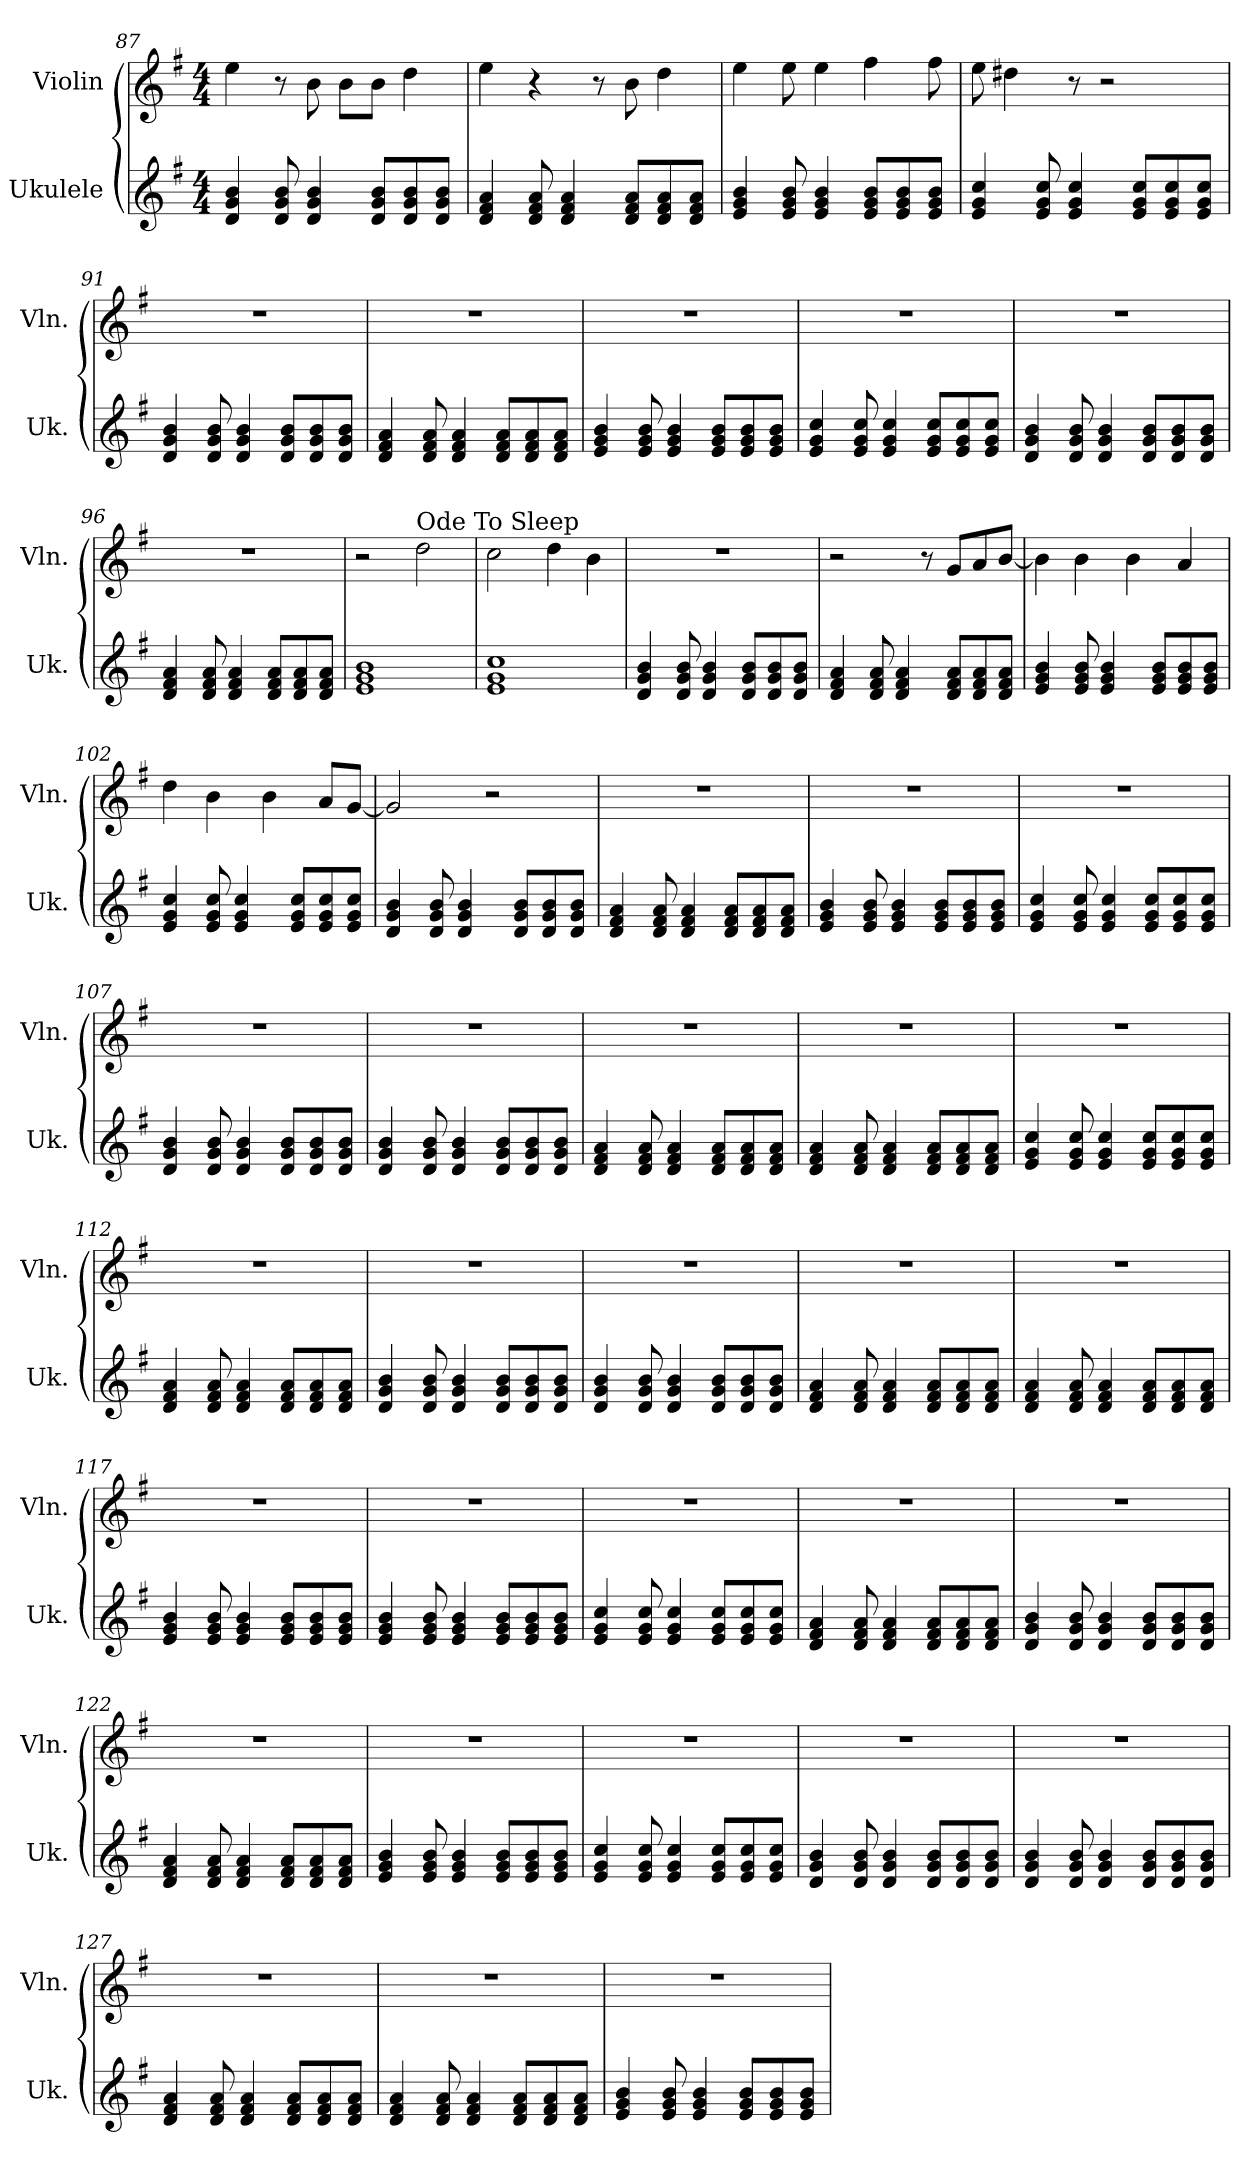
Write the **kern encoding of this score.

**kern	**kern
*part2	*part1
*staff2	*staff1
*I"Ukulele	*I"Violin
*I'Uk.	*I'Vln.
*clefG2	*clefG2
*k[f#]	*k[f#]
*M4/4	*M4/4
=87	=87
4d/ 4g/ 4b/	4ee\
8d/ 8g/ 8b/	8r
4d/ 4g/ 4b/	8b\
.	8b\L
8d/ 8g/ 8b/L	8b\J
8d/ 8g/ 8b/	4dd\
8d/ 8g/ 8b/J	.
=88	=88
4d/ 4f#/ 4a/	4ee\
8d/ 8f#/ 8a/	4r
4d/ 4f#/ 4a/	.
.	8r
8d/ 8f#/ 8a/L	8b\
8d/ 8f#/ 8a/	4dd\
8d/ 8f#/ 8a/J	.
=89	=89
4e/ 4g/ 4b/	4ee\
8e/ 8g/ 8b/	8ee\
4e/ 4g/ 4b/	4ee\
8e/ 8g/ 8b/L	4ff#\
8e/ 8g/ 8b/	.
8e/ 8g/ 8b/J	8ff#\
=90	=90
4e/ 4g/ 4cc/	8ee\
.	4dd#X\
8e/ 8g/ 8cc/	.
4e/ 4g/ 4cc/	8r
.	2r
8e/ 8g/ 8cc/L	.
8e/ 8g/ 8cc/	.
8e/ 8g/ 8cc/J	.
!!LO:PB:g=z
=91	=91
4d/ 4g/ 4b/	1r
8d/ 8g/ 8b/	.
4d/ 4g/ 4b/	.
8d/ 8g/ 8b/L	.
8d/ 8g/ 8b/	.
8d/ 8g/ 8b/J	.
=92	=92
4d/ 4f#/ 4a/	1r
8d/ 8f#/ 8a/	.
4d/ 4f#/ 4a/	.
8d/ 8f#/ 8a/L	.
8d/ 8f#/ 8a/	.
8d/ 8f#/ 8a/J	.
=93	=93
4e/ 4g/ 4b/	1r
8e/ 8g/ 8b/	.
4e/ 4g/ 4b/	.
8e/ 8g/ 8b/L	.
8e/ 8g/ 8b/	.
8e/ 8g/ 8b/J	.
=94	=94
4e/ 4g/ 4cc/	1r
8e/ 8g/ 8cc/	.
4e/ 4g/ 4cc/	.
8e/ 8g/ 8cc/L	.
8e/ 8g/ 8cc/	.
8e/ 8g/ 8cc/J	.
!!LO:LB:g=z
=95	=95
4d/ 4g/ 4b/	1r
8d/ 8g/ 8b/	.
4d/ 4g/ 4b/	.
8d/ 8g/ 8b/L	.
8d/ 8g/ 8b/	.
8d/ 8g/ 8b/J	.
=96	=96
4d/ 4f#/ 4a/	1r
8d/ 8f#/ 8a/	.
4d/ 4f#/ 4a/	.
8d/ 8f#/ 8a/L	.
8d/ 8f#/ 8a/	.
8d/ 8f#/ 8a/J	.
=97	=97
1e 1g 1b	2r
!	!LO:TX:a:t=Ode To Sleep
.	2dd\
=98	=98
1e 1g 1cc	2cc\
.	4dd\
.	4b\
!!LO:LB:g=z
=99	=99
4d/ 4g/ 4b/	1r
8d/ 8g/ 8b/	.
4d/ 4g/ 4b/	.
8d/ 8g/ 8b/L	.
8d/ 8g/ 8b/	.
8d/ 8g/ 8b/J	.
=100	=100
4d/ 4f#/ 4a/	2r
8d/ 8f#/ 8a/	.
4d/ 4f#/ 4a/	.
.	8r
8d/ 8f#/ 8a/L	8g/L
8d/ 8f#/ 8a/	8a/
8d/ 8f#/ 8a/J	[8b/J
=101	=101
4e/ 4g/ 4b/	4b\]
8e/ 8g/ 8b/	4b\
4e/ 4g/ 4b/	.
.	4b\
8e/ 8g/ 8b/L	.
8e/ 8g/ 8b/	4a/
8e/ 8g/ 8b/J	.
=102	=102
4e/ 4g/ 4cc/	4dd\
8e/ 8g/ 8cc/	4b\
4e/ 4g/ 4cc/	.
.	4b\
8e/ 8g/ 8cc/L	.
8e/ 8g/ 8cc/	8a/L
8e/ 8g/ 8cc/J	[8g/J
!!LO:LB:g=z
=103	=103
4d/ 4g/ 4b/	2g/]
8d/ 8g/ 8b/	.
4d/ 4g/ 4b/	.
.	2r
8d/ 8g/ 8b/L	.
8d/ 8g/ 8b/	.
8d/ 8g/ 8b/J	.
=104	=104
4d/ 4f#/ 4a/	1r
8d/ 8f#/ 8a/	.
4d/ 4f#/ 4a/	.
8d/ 8f#/ 8a/L	.
8d/ 8f#/ 8a/	.
8d/ 8f#/ 8a/J	.
=105	=105
4e/ 4g/ 4b/	1r
8e/ 8g/ 8b/	.
4e/ 4g/ 4b/	.
8e/ 8g/ 8b/L	.
8e/ 8g/ 8b/	.
8e/ 8g/ 8b/J	.
=106	=106
4e/ 4g/ 4cc/	1r
8e/ 8g/ 8cc/	.
4e/ 4g/ 4cc/	.
8e/ 8g/ 8cc/L	.
8e/ 8g/ 8cc/	.
8e/ 8g/ 8cc/J	.
!!LO:LB:g=z
=107	=107
4d/ 4g/ 4b/	1r
8d/ 8g/ 8b/	.
4d/ 4g/ 4b/	.
8d/ 8g/ 8b/L	.
8d/ 8g/ 8b/	.
8d/ 8g/ 8b/J	.
=108	=108
4d/ 4g/ 4b/	1r
8d/ 8g/ 8b/	.
4d/ 4g/ 4b/	.
8d/ 8g/ 8b/L	.
8d/ 8g/ 8b/	.
8d/ 8g/ 8b/J	.
=109	=109
4d/ 4f#/ 4a/	1r
8d/ 8f#/ 8a/	.
4d/ 4f#/ 4a/	.
8d/ 8f#/ 8a/L	.
8d/ 8f#/ 8a/	.
8d/ 8f#/ 8a/J	.
=110	=110
4d/ 4f#/ 4a/	1r
8d/ 8f#/ 8a/	.
4d/ 4f#/ 4a/	.
8d/ 8f#/ 8a/L	.
8d/ 8f#/ 8a/	.
8d/ 8f#/ 8a/J	.
!!LO:LB:g=z
=111	=111
4e/ 4g/ 4cc/	1r
8e/ 8g/ 8cc/	.
4e/ 4g/ 4cc/	.
8e/ 8g/ 8cc/L	.
8e/ 8g/ 8cc/	.
8e/ 8g/ 8cc/J	.
=112	=112
4d/ 4f#/ 4a/	1r
8d/ 8f#/ 8a/	.
4d/ 4f#/ 4a/	.
8d/ 8f#/ 8a/L	.
8d/ 8f#/ 8a/	.
8d/ 8f#/ 8a/J	.
!!LO:PB:g=z
=113	=113
4d/ 4g/ 4b/	1r
8d/ 8g/ 8b/	.
4d/ 4g/ 4b/	.
8d/ 8g/ 8b/L	.
8d/ 8g/ 8b/	.
8d/ 8g/ 8b/J	.
=114	=114
4d/ 4g/ 4b/	1r
8d/ 8g/ 8b/	.
4d/ 4g/ 4b/	.
8d/ 8g/ 8b/L	.
8d/ 8g/ 8b/	.
8d/ 8g/ 8b/J	.
=115	=115
4d/ 4f#/ 4a/	1r
8d/ 8f#/ 8a/	.
4d/ 4f#/ 4a/	.
8d/ 8f#/ 8a/L	.
8d/ 8f#/ 8a/	.
8d/ 8f#/ 8a/J	.
=116	=116
4d/ 4f#/ 4a/	1r
8d/ 8f#/ 8a/	.
4d/ 4f#/ 4a/	.
8d/ 8f#/ 8a/L	.
8d/ 8f#/ 8a/	.
8d/ 8f#/ 8a/J	.
!!LO:LB:g=z
=117	=117
4e/ 4g/ 4b/	1r
8e/ 8g/ 8b/	.
4e/ 4g/ 4b/	.
8e/ 8g/ 8b/L	.
8e/ 8g/ 8b/	.
8e/ 8g/ 8b/J	.
=118	=118
4e/ 4g/ 4b/	1r
8e/ 8g/ 8b/	.
4e/ 4g/ 4b/	.
8e/ 8g/ 8b/L	.
8e/ 8g/ 8b/	.
8e/ 8g/ 8b/J	.
=119	=119
4e/ 4g/ 4cc/	1r
8e/ 8g/ 8cc/	.
4e/ 4g/ 4cc/	.
8e/ 8g/ 8cc/L	.
8e/ 8g/ 8cc/	.
8e/ 8g/ 8cc/J	.
=120	=120
4d/ 4f#/ 4a/	1r
8d/ 8f#/ 8a/	.
4d/ 4f#/ 4a/	.
8d/ 8f#/ 8a/L	.
8d/ 8f#/ 8a/	.
8d/ 8f#/ 8a/J	.
!!LO:LB:g=z
=121	=121
4d/ 4g/ 4b/	1r
8d/ 8g/ 8b/	.
4d/ 4g/ 4b/	.
8d/ 8g/ 8b/L	.
8d/ 8g/ 8b/	.
8d/ 8g/ 8b/J	.
=122	=122
4d/ 4f#/ 4a/	1r
8d/ 8f#/ 8a/	.
4d/ 4f#/ 4a/	.
8d/ 8f#/ 8a/L	.
8d/ 8f#/ 8a/	.
8d/ 8f#/ 8a/J	.
=123	=123
4e/ 4g/ 4b/	1r
8e/ 8g/ 8b/	.
4e/ 4g/ 4b/	.
8e/ 8g/ 8b/L	.
8e/ 8g/ 8b/	.
8e/ 8g/ 8b/J	.
=124	=124
4e/ 4g/ 4cc/	1r
8e/ 8g/ 8cc/	.
4e/ 4g/ 4cc/	.
8e/ 8g/ 8cc/L	.
8e/ 8g/ 8cc/	.
8e/ 8g/ 8cc/J	.
!!LO:LB:g=z
=125	=125
4d/ 4g/ 4b/	1r
8d/ 8g/ 8b/	.
4d/ 4g/ 4b/	.
8d/ 8g/ 8b/L	.
8d/ 8g/ 8b/	.
8d/ 8g/ 8b/J	.
=126	=126
4d/ 4g/ 4b/	1r
8d/ 8g/ 8b/	.
4d/ 4g/ 4b/	.
8d/ 8g/ 8b/L	.
8d/ 8g/ 8b/	.
8d/ 8g/ 8b/J	.
=127	=127
4d/ 4f#/ 4a/	1r
8d/ 8f#/ 8a/	.
4d/ 4f#/ 4a/	.
8d/ 8f#/ 8a/L	.
8d/ 8f#/ 8a/	.
8d/ 8f#/ 8a/J	.
=128	=128
4d/ 4f#/ 4a/	1r
8d/ 8f#/ 8a/	.
4d/ 4f#/ 4a/	.
8d/ 8f#/ 8a/L	.
8d/ 8f#/ 8a/	.
8d/ 8f#/ 8a/J	.
!!LO:LB:g=z
=129	=129
4e/ 4g/ 4b/	1r
8e/ 8g/ 8b/	.
4e/ 4g/ 4b/	.
8e/ 8g/ 8b/L	.
8e/ 8g/ 8b/	.
8e/ 8g/ 8b/J	.
=	=
*-	*-
